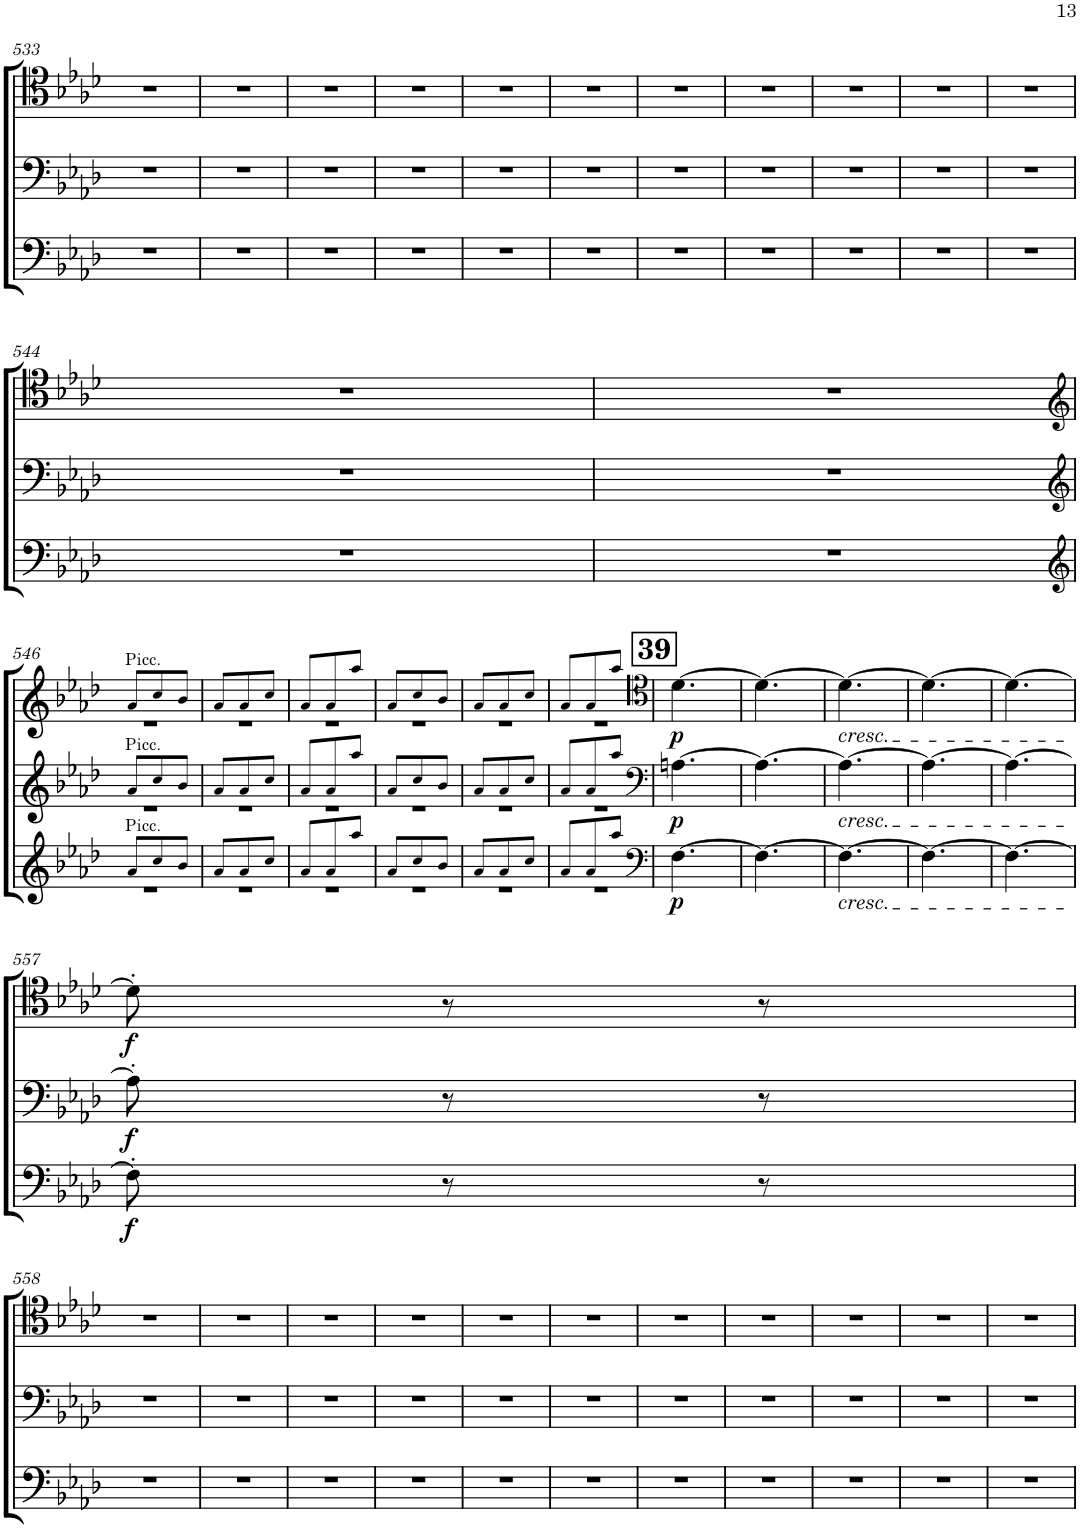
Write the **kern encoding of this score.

**kern	**dynam	**kern	**dynam	**kern	**dynam
*part3	*part3	*part2	*part2	*part1	*part1
*staff3	*staff3	*staff2	*staff2	*staff1	*staff1
*I"Trombone 3	*	*I"Trombone 2	*	*I"Trombone 1	*
*I'Trb	*	*I'Trb	*	*I'Trb	*
!!LO:PB:g=z
*clefF4	*	*clefF4	*	*clefC4	*
*k[b-e-a-d-]	*	*k[b-e-a-d-]	*	*k[b-e-a-d-]	*
*M3/8	*	*M3/8	*	*M3/8	*
=533	=533	=533	=533	=533	=533
4.r	.	4.r	.	4.r	.
=534	=534	=534	=534	=534	=534
4.r	.	4.r	.	4.r	.
=535	=535	=535	=535	=535	=535
4.r	.	4.r	.	4.r	.
=536	=536	=536	=536	=536	=536
4.r	.	4.r	.	4.r	.
=537	=537	=537	=537	=537	=537
4.r	.	4.r	.	4.r	.
=538	=538	=538	=538	=538	=538
4.r	.	4.r	.	4.r	.
=539	=539	=539	=539	=539	=539
4.r	.	4.r	.	4.r	.
=540	=540	=540	=540	=540	=540
4.r	.	4.r	.	4.r	.
=541	=541	=541	=541	=541	=541
4.r	.	4.r	.	4.r	.
=542	=542	=542	=542	=542	=542
4.r	.	4.r	.	4.r	.
=543	=543	=543	=543	=543	=543
4.r	.	4.r	.	4.r	.
!!LO:LB:g=z
=544	=544	=544	=544	=544	=544
4.r	.	4.r	.	4.r	.
=545	=545	=545	=545	=545	=545
4.r	.	4.r	.	4.r	.
!!LO:LB:g=z
=546	=546	=546	=546	=546	=546
*clefG2	*	*clefG2	*	*clefG2	*
*^	*	*^	*	*^	*
!	!	!	!	!	!	!LO:TX:a:t=Picc.	!	!
!	!	!	!LO:TX:a:t=Picc.	!	!	!	!	!
!LO:TX:a:t=Picc.	!	!	!	!	!	!	!	!
8a-!/L	4.r	.	8a-!/L	4.r	.	8a-!/L	4.r	.
8cc!/	.	.	8cc!/	.	.	8cc!/	.	.
8b-!/J	.	.	8b-!/J	.	.	8b-!/J	.	.
=547	=547	=547	=547	=547	=547	=547	=547	=547
8a-!/L	4.r	.	8a-!/L	4.r	.	8a-!/L	4.r	.
8a-!/	.	.	8a-!/	.	.	8a-!/	.	.
8cc!/J	.	.	8cc!/J	.	.	8cc!/J	.	.
=548	=548	=548	=548	=548	=548	=548	=548	=548
8a-!/L	4.r	.	8a-!/L	4.r	.	8a-!/L	4.r	.
8a-!/	.	.	8a-!/	.	.	8a-!/	.	.
8aa-!/J	.	.	8aa-!/J	.	.	8aa-!/J	.	.
=549	=549	=549	=549	=549	=549	=549	=549	=549
8a-!/L	4.r	.	8a-!/L	4.r	.	8a-!/L	4.r	.
8cc!/	.	.	8cc!/	.	.	8cc!/	.	.
8b-!/J	.	.	8b-!/J	.	.	8b-!/J	.	.
=550	=550	=550	=550	=550	=550	=550	=550	=550
8a-!/L	4.r	.	8a-!/L	4.r	.	8a-!/L	4.r	.
8a-!/	.	.	8a-!/	.	.	8a-!/	.	.
8cc!/J	.	.	8cc!/J	.	.	8cc!/J	.	.
=551	=551	=551	=551	=551	=551	=551	=551	=551
8a-!/L	4.r	.	8a-!/L	4.r	.	8a-!/L	4.r	.
8a-!/	.	.	8a-!/	.	.	8a-!/	.	.
8aa-!/J	.	.	8aa-!/J	.	.	8aa-!/J	.	.
*v	*v	*	*	*	*	*v	*v	*
*	*	*v	*v	*	*	*
!!LO:REH:place=s1:a:B:cj:fs=14:t=39
=552	=552	=552	=552	=552	=552
*clefF4	*	*clefF4	*	*clefC4	*
!	!LO:DY:b	!	!LO:DY:b	!	!LO:DY:b
[4.F\	p	[4.An\	p	[4.d-\	p
=553	=553	=553	=553	=553	=553
4.F\_	.	4.A\_	.	4.d-\_	.
=554	=554	=554	=554	=554	=554
!	!	!	!	!LO:TX:b:i:t=cresc.	!
!	!	!LO:TX:b:i:t=cresc.	!	!	!
!LO:TX:b:i:t=cresc.	!	!	!	!	!
4.F\_	.	4.A\_	.	4.d-\_	.
=555	=555	=555	=555	=555	=555
4.F\_	.	4.A\_	.	4.d-\_	.
=556	=556	=556	=556	=556	=556
4.F\_	.	4.A\_	.	4.d-\_	.
!!LO:LB:g=z
=557	=557	=557	=557	=557	=557
!	!LO:DY:b	!	!LO:DY:b	!	!LO:DY:b
8F'\]	f	8A'\]	f	8d-'\]	f
8r	.	8r	.	8r	.
8r	.	8r	.	8r	.
!!LO:LB:g=z
=558	=558	=558	=558	=558	=558
4.r	.	4.r	.	4.r	.
=559	=559	=559	=559	=559	=559
4.r	.	4.r	.	4.r	.
=560	=560	=560	=560	=560	=560
4.r	.	4.r	.	4.r	.
=561	=561	=561	=561	=561	=561
4.r	.	4.r	.	4.r	.
=562	=562	=562	=562	=562	=562
4.r	.	4.r	.	4.r	.
=563	=563	=563	=563	=563	=563
4.r	.	4.r	.	4.r	.
=564	=564	=564	=564	=564	=564
4.r	.	4.r	.	4.r	.
=565	=565	=565	=565	=565	=565
4.r	.	4.r	.	4.r	.
=566	=566	=566	=566	=566	=566
4.r	.	4.r	.	4.r	.
=567	=567	=567	=567	=567	=567
4.r	.	4.r	.	4.r	.
=568	=568	=568	=568	=568	=568
4.r	.	4.r	.	4.r	.
=	=	=	=	=	=
*-	*-	*-	*-	*-	*-
